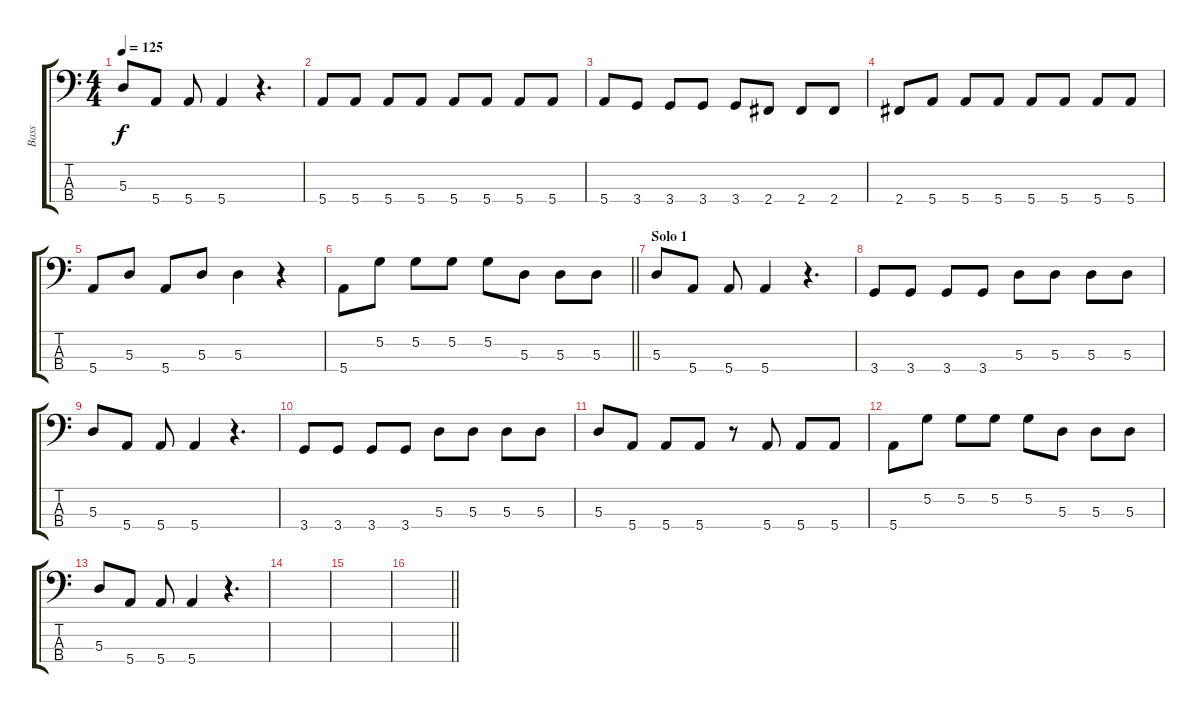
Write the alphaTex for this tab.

\track ("Bass" "Bass") {instrument electricbassfinger}
\staff {score tabs}
\tuning (G2 D2 A1 E1) {hide}
\ts (4 4)
\tempo 125
\clef f4
\ks c
5.3.8{dy f} 5.4.8 5.4.8 5.4.4 r.4{d} |
5.4.8 5.4.8 5.4.8 5.4.8 5.4.8 5.4.8 5.4.8 5.4.8 |
5.4.8 3.4.8 3.4.8 3.4.8 3.4.8 2.4.8 2.4.8 2.4.8 |
2.4.8 5.4.8 5.4.8 5.4.8 5.4.8 5.4.8 5.4.8 5.4.8 |
5.4.8 5.3.8 5.4.8 5.3.8 5.3.4 r.4 |
\barLineRight lightlight
5.4.8 5.2.8 5.2.8 5.2.8 5.2.8 5.3.8 5.3.8 5.3.8 |
\section ("" "Solo 1")
5.3.8 5.4.8 5.4.8 5.4.4 r.4{d} |
3.4.8 3.4.8 3.4.8 3.4.8 5.3.8 5.3.8 5.3.8 5.3.8 |
5.3.8 5.4.8 5.4.8 5.4.4 r.4{d} |
3.4.8 3.4.8 3.4.8 3.4.8 5.3.8 5.3.8 5.3.8 5.3.8 |
5.3.8 5.4.8 5.4.8 5.4.8 r.8 5.4.8 5.4.8 5.4.8 |
5.4.8 5.2.8 5.2.8 5.2.8 5.2.8 5.3.8 5.3.8 5.3.8 |
5.3.8 5.4.8 5.4.8 5.4.4 r.4{d} |
|
|
\barLineRight lightlight
